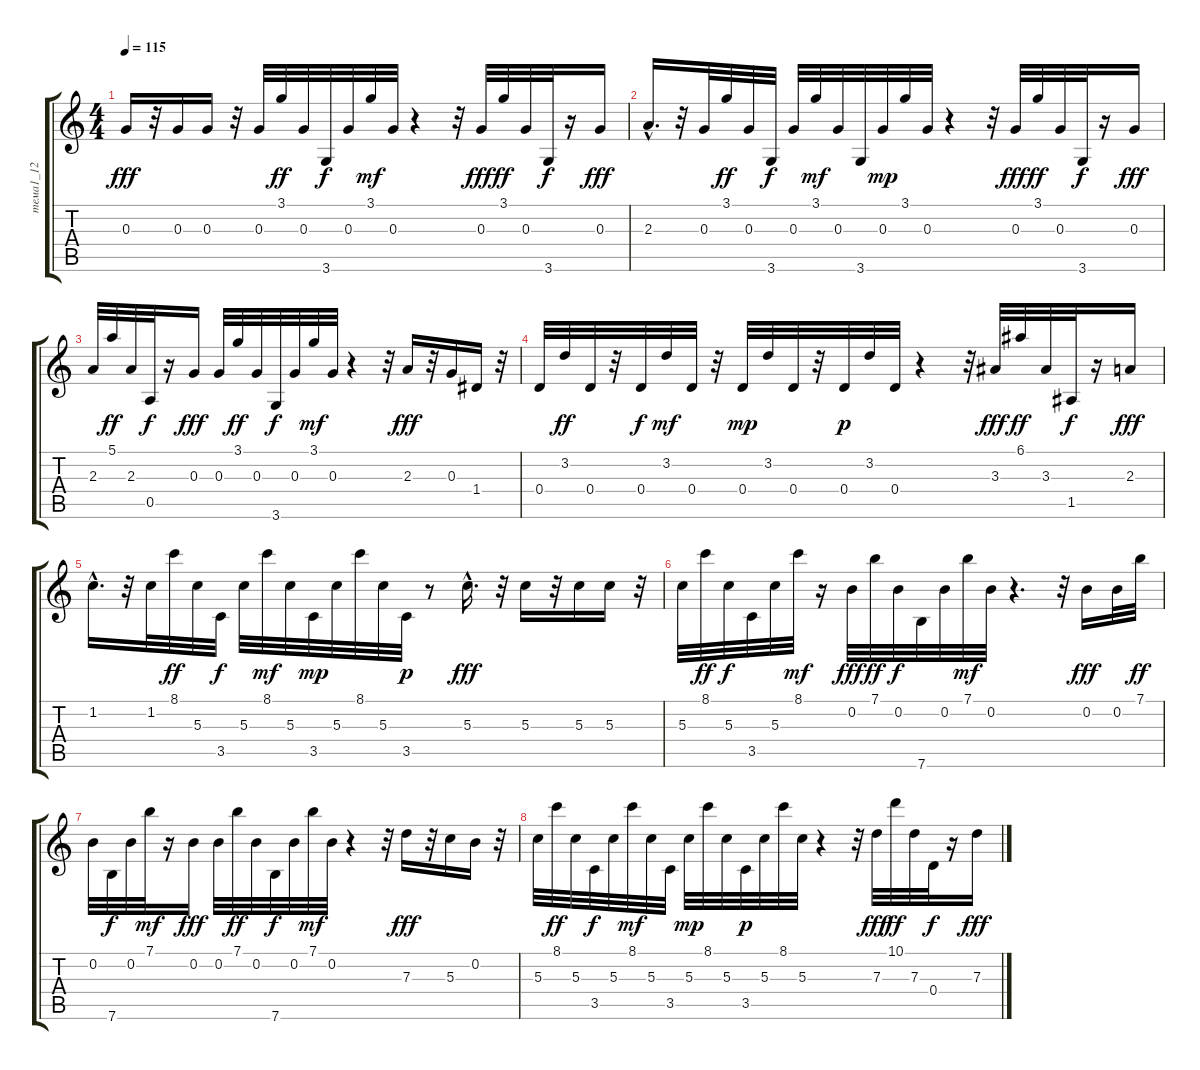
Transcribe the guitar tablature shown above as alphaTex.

\track ("тема1_12" "тема1_12") {instrument overdrivenguitar}
\staff {score tabs}
\tuning (E4 B3 G3 D3 A2 E2) {hide}
\ts (4 4)
\tempo 115
\clef g2
\ks c
0.3.16{dy fff} r.32 0.3.16 0.3.16 r.32 0.3.32 3.1.32{dy ff} 0.3.32 3.6.32{dy f} 0.3.32 3.1.32{dy mf} 0.3.32 r.4 r.32 0.3.32{dy fff} 3.1.32{dy ff} 0.3.32 3.6.32{dy f} r.16 0.3.16{dy fff} |
2.3{hac}.16{d} r.32 0.3.32 3.1.32{dy ff} 0.3.32 3.6.32{dy f} 0.3.32 3.1.32{dy mf} 0.3.32 3.6.32 0.3.32{dy mp} 3.1.32 0.3.32 r.4 r.32 0.3.32{dy fff balance 14} 3.1.32{dy ff} 0.3.32 3.6.32{dy f} r.16 0.3.16{dy fff} |
2.3.32 5.1.32{dy ff} 2.3.32 0.5.32{dy f} r.16 0.3.16{dy fff} 0.3.32 3.1.32{dy ff} 0.3.32 3.6.32{dy f} 0.3.32 3.1.32{dy mf} 0.3.32 r.4 r.32 2.3.16{dy fff balance 1} r.32 0.3.16 1.4.16 r.32 |
0.4.32 3.2.32{dy ff} 0.4.32 r.32 0.4.32{dy f} 3.2.32{dy mf} 0.4.32 r.32 0.4.32{dy mp} 3.2.32 0.4.32 r.32 0.4.32{dy p} 3.2.32 0.4.32 r.4 r.32 3.3.32{dy fff} 6.1.32{dy ff} 3.3.32 1.5.32{dy f} r.16 2.3.16{dy fff} |
1.2{hac}.16{d} r.32 1.2.32 8.1.32{dy ff} 5.3.32 3.5.32{dy f} 5.3.32 8.1.32{dy mf} 5.3.32 3.5.32{dy mp} 5.3.32 8.1.32 5.3.32 3.5.32{dy p} r.8 5.3{hac}.16{d dy fff} r.32 5.3.16 r.32 5.3.16 5.3.16 r.32 |
5.3.32 8.1.32{dy ff} 5.3.32{dy f} 3.5.32 5.3.32 8.1.32{dy mf} r.16 0.2.32{dy fff} 7.1.32{dy ff} 0.2.32{dy f} 7.6.32 0.2.32 7.1.32{dy mf} 0.2.32 r.4{d} r.32 0.2.16{dy fff} 0.2.32 7.1.32{dy ff} |
0.2.32 7.6.32{dy f} 0.2.32 7.1.32{dy mf} r.16 0.2.16{dy fff} 0.2.32 7.1.32{dy ff} 0.2.32 7.6.32{dy f} 0.2.32 7.1.32{dy mf} 0.2.32 r.4 r.32 7.3.16{dy fff} r.32 5.3.16 0.2.16 r.32 |
5.3.32 8.1.32{dy ff} 5.3.32 3.5.32{dy f} 5.3.32 8.1.32{dy mf} 5.3.32 3.5.32 5.3.32{dy mp} 8.1.32 5.3.32 3.5.32{dy p} 5.3.32 8.1.32 5.3.32 r.4 r.32 7.3.32{dy fff} 10.1.32{dy ff} 7.3.32 0.4.32{dy f} r.16 7.3.16{dy fff}
